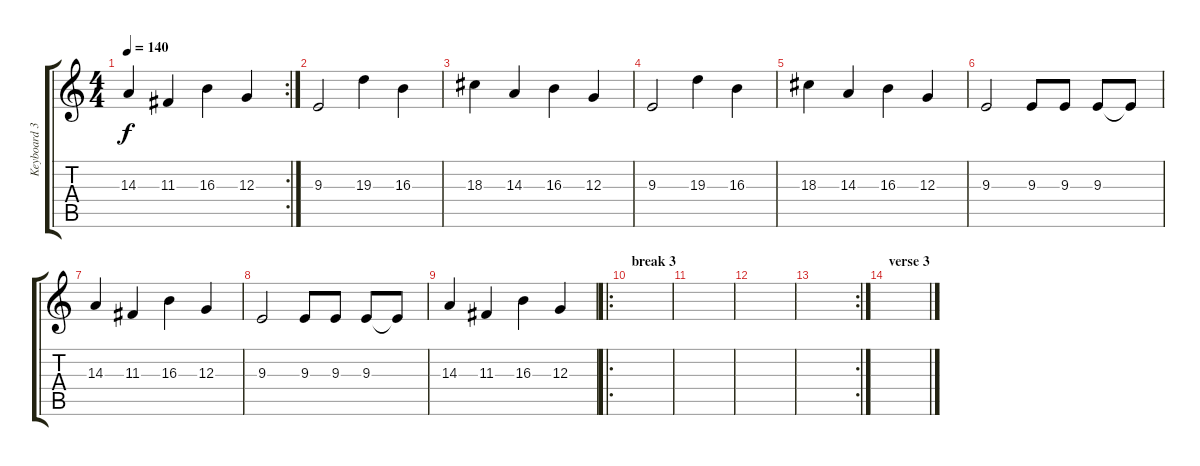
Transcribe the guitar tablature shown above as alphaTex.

\track ("Keyboard 3" "Keyboard 3") {instrument lead2sawtooth}
\staff {score tabs}
\tuning (E4 B3 G3 D3 A2 E2) {hide}
\rc 2
\ts (4 4)
\tempo 140
\clef g2
\ks c
14.3.4{dy f} 11.3.4 16.3.4 12.3.4 |
9.3.2 19.3.4 16.3.4 |
18.3.4 14.3.4 16.3.4 12.3.4 |
9.3.2 19.3.4 16.3.4 |
18.3.4 14.3.4 16.3.4 12.3.4 |
9.3.2 9.3.8 9.3.8 9.3.8 9.3{t}.8 |
14.3.4 11.3.4 16.3.4 12.3.4 |
9.3.2 9.3.8 9.3.8 9.3.8 9.3{t}.8 |
14.3.4 11.3.4 16.3.4 12.3.4 |
\ro
\section ("" "break 3")
|
|
|
\rc 2
|
\section ("" "verse 3")
